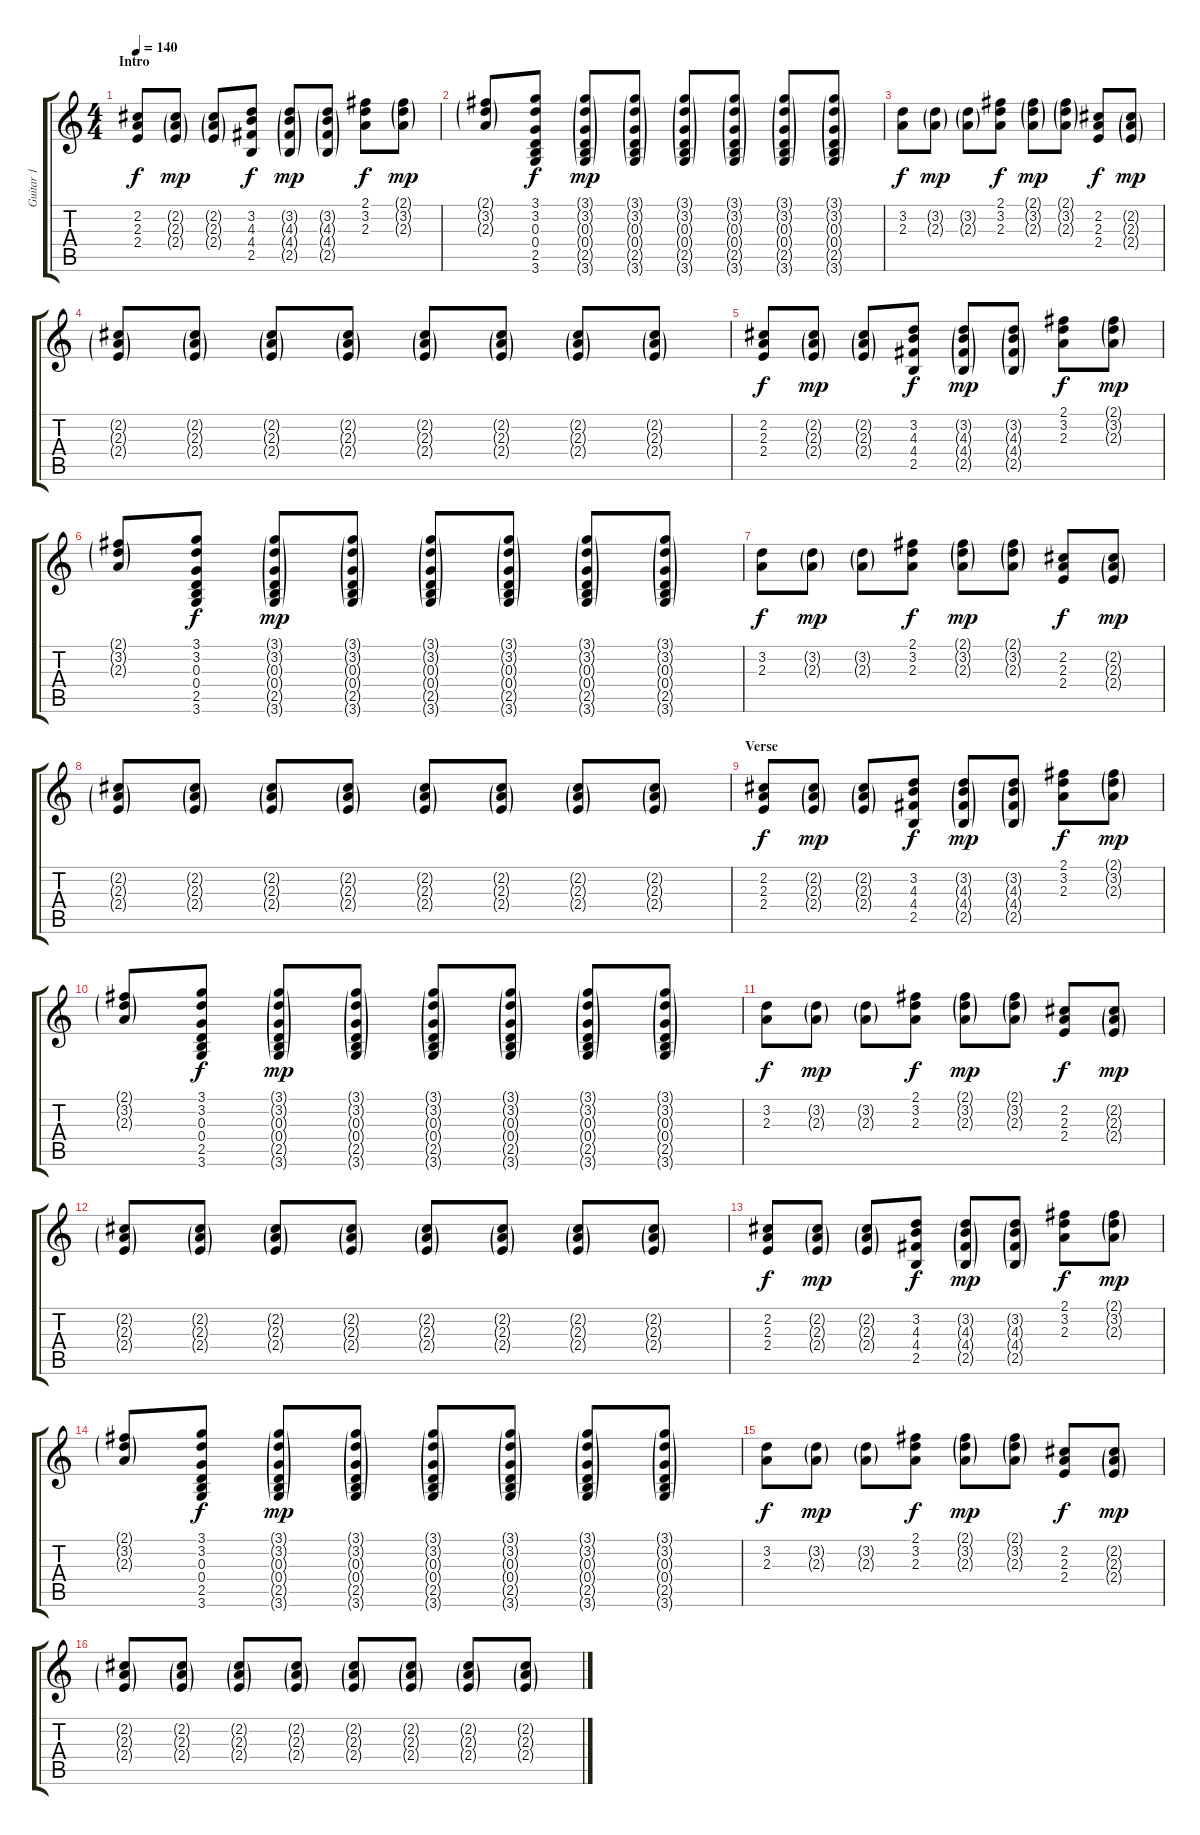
\track ("Guitar 1" "Guitar 1") {instrument electricguitarclean}
\staff {score tabs}
\tuning (E4 B3 G3 D3 A2 E2) {hide}
\ts (4 4)
\section ("" "Intro")
\tempo 140
\clef g2
\ks c
(2.2 2.3 2.4).8{dy f instrument electricguitarclean} (2.2{g} 2.3{g} 2.4{g}).8{dy mp} (2.2{g} 2.3{g} 2.4{g}).8 (3.2 4.3 4.4 2.5).8{dy f} (3.2{g} 4.3{g} 4.4{g} 2.5{g}).8{dy mp} (3.2{g} 4.3{g} 4.4{g} 2.5{g}).8 (2.1 3.2 2.3).8{dy f} (2.1{g} 3.2{g} 2.3{g}).8{dy mp} |
(2.1{g} 3.2{g} 2.3{g}).8 (3.1 3.2 0.3 0.4 2.5 3.6).8{dy f} (3.1{g} 3.2{g} 0.3{g} 0.4{g} 2.5{g} 3.6{g}).8{dy mp} (3.1{g} 3.2{g} 0.3{g} 0.4{g} 2.5{g} 3.6{g}).8 (3.1{g} 3.2{g} 0.3{g} 0.4{g} 2.5{g} 3.6{g}).8 (3.1{g} 3.2{g} 0.3{g} 0.4{g} 2.5{g} 3.6{g}).8 (3.1{g} 3.2{g} 0.3{g} 0.4{g} 2.5{g} 3.6{g}).8 (3.1{g} 3.2{g} 0.3{g} 0.4{g} 2.5{g} 3.6{g}).8 |
(3.2 2.3).8{dy f} (3.2{g} 2.3{g}).8{dy mp} (3.2{g} 2.3{g}).8 (2.1 3.2 2.3).8{dy f} (2.1{g} 3.2{g} 2.3{g}).8{dy mp} (2.1{g} 3.2{g} 2.3{g}).8 (2.2 2.3 2.4).8{dy f} (2.2{g} 2.3{g} 2.4{g}).8{dy mp} |
(2.2{g} 2.3{g} 2.4{g}).8 (2.2{g} 2.3{g} 2.4{g}).8 (2.2{g} 2.3{g} 2.4{g}).8 (2.2{g} 2.3{g} 2.4{g}).8 (2.2{g} 2.3{g} 2.4{g}).8 (2.2{g} 2.3{g} 2.4{g}).8 (2.2{g} 2.3{g} 2.4{g}).8 (2.2{g} 2.3{g} 2.4{g}).8 |
(2.2 2.3 2.4).8{dy f} (2.2{g} 2.3{g} 2.4{g}).8{dy mp} (2.2{g} 2.3{g} 2.4{g}).8 (3.2 4.3 4.4 2.5).8{dy f} (3.2{g} 4.3{g} 4.4{g} 2.5{g}).8{dy mp} (3.2{g} 4.3{g} 4.4{g} 2.5{g}).8 (2.1 3.2 2.3).8{dy f} (2.1{g} 3.2{g} 2.3{g}).8{dy mp} |
(2.1{g} 3.2{g} 2.3{g}).8 (3.1 3.2 0.3 0.4 2.5 3.6).8{dy f} (3.1{g} 3.2{g} 0.3{g} 0.4{g} 2.5{g} 3.6{g}).8{dy mp} (3.1{g} 3.2{g} 0.3{g} 0.4{g} 2.5{g} 3.6{g}).8 (3.1{g} 3.2{g} 0.3{g} 0.4{g} 2.5{g} 3.6{g}).8 (3.1{g} 3.2{g} 0.3{g} 0.4{g} 2.5{g} 3.6{g}).8 (3.1{g} 3.2{g} 0.3{g} 0.4{g} 2.5{g} 3.6{g}).8 (3.1{g} 3.2{g} 0.3{g} 0.4{g} 2.5{g} 3.6{g}).8 |
(3.2 2.3).8{dy f} (3.2{g} 2.3{g}).8{dy mp} (3.2{g} 2.3{g}).8 (2.1 3.2 2.3).8{dy f} (2.1{g} 3.2{g} 2.3{g}).8{dy mp} (2.1{g} 3.2{g} 2.3{g}).8 (2.2 2.3 2.4).8{dy f} (2.2{g} 2.3{g} 2.4{g}).8{dy mp} |
(2.2{g} 2.3{g} 2.4{g}).8 (2.2{g} 2.3{g} 2.4{g}).8 (2.2{g} 2.3{g} 2.4{g}).8 (2.2{g} 2.3{g} 2.4{g}).8 (2.2{g} 2.3{g} 2.4{g}).8 (2.2{g} 2.3{g} 2.4{g}).8 (2.2{g} 2.3{g} 2.4{g}).8 (2.2{g} 2.3{g} 2.4{g}).8 |
\section ("" "Verse")
(2.2 2.3 2.4).8{dy f} (2.2{g} 2.3{g} 2.4{g}).8{dy mp} (2.2{g} 2.3{g} 2.4{g}).8 (3.2 4.3 4.4 2.5).8{dy f} (3.2{g} 4.3{g} 4.4{g} 2.5{g}).8{dy mp} (3.2{g} 4.3{g} 4.4{g} 2.5{g}).8 (2.1 3.2 2.3).8{dy f} (2.1{g} 3.2{g} 2.3{g}).8{dy mp} |
(2.1{g} 3.2{g} 2.3{g}).8 (3.1 3.2 0.3 0.4 2.5 3.6).8{dy f} (3.1{g} 3.2{g} 0.3{g} 0.4{g} 2.5{g} 3.6{g}).8{dy mp} (3.1{g} 3.2{g} 0.3{g} 0.4{g} 2.5{g} 3.6{g}).8 (3.1{g} 3.2{g} 0.3{g} 0.4{g} 2.5{g} 3.6{g}).8 (3.1{g} 3.2{g} 0.3{g} 0.4{g} 2.5{g} 3.6{g}).8 (3.1{g} 3.2{g} 0.3{g} 0.4{g} 2.5{g} 3.6{g}).8 (3.1{g} 3.2{g} 0.3{g} 0.4{g} 2.5{g} 3.6{g}).8 |
(3.2 2.3).8{dy f} (3.2{g} 2.3{g}).8{dy mp} (3.2{g} 2.3{g}).8 (2.1 3.2 2.3).8{dy f} (2.1{g} 3.2{g} 2.3{g}).8{dy mp} (2.1{g} 3.2{g} 2.3{g}).8 (2.2 2.3 2.4).8{dy f} (2.2{g} 2.3{g} 2.4{g}).8{dy mp} |
(2.2{g} 2.3{g} 2.4{g}).8 (2.2{g} 2.3{g} 2.4{g}).8 (2.2{g} 2.3{g} 2.4{g}).8 (2.2{g} 2.3{g} 2.4{g}).8 (2.2{g} 2.3{g} 2.4{g}).8 (2.2{g} 2.3{g} 2.4{g}).8 (2.2{g} 2.3{g} 2.4{g}).8 (2.2{g} 2.3{g} 2.4{g}).8 |
(2.2 2.3 2.4).8{dy f} (2.2{g} 2.3{g} 2.4{g}).8{dy mp} (2.2{g} 2.3{g} 2.4{g}).8 (3.2 4.3 4.4 2.5).8{dy f} (3.2{g} 4.3{g} 4.4{g} 2.5{g}).8{dy mp} (3.2{g} 4.3{g} 4.4{g} 2.5{g}).8 (2.1 3.2 2.3).8{dy f} (2.1{g} 3.2{g} 2.3{g}).8{dy mp} |
(2.1{g} 3.2{g} 2.3{g}).8 (3.1 3.2 0.3 0.4 2.5 3.6).8{dy f} (3.1{g} 3.2{g} 0.3{g} 0.4{g} 2.5{g} 3.6{g}).8{dy mp} (3.1{g} 3.2{g} 0.3{g} 0.4{g} 2.5{g} 3.6{g}).8 (3.1{g} 3.2{g} 0.3{g} 0.4{g} 2.5{g} 3.6{g}).8 (3.1{g} 3.2{g} 0.3{g} 0.4{g} 2.5{g} 3.6{g}).8 (3.1{g} 3.2{g} 0.3{g} 0.4{g} 2.5{g} 3.6{g}).8 (3.1{g} 3.2{g} 0.3{g} 0.4{g} 2.5{g} 3.6{g}).8 |
(3.2 2.3).8{dy f} (3.2{g} 2.3{g}).8{dy mp} (3.2{g} 2.3{g}).8 (2.1 3.2 2.3).8{dy f} (2.1{g} 3.2{g} 2.3{g}).8{dy mp} (2.1{g} 3.2{g} 2.3{g}).8 (2.2 2.3 2.4).8{dy f} (2.2{g} 2.3{g} 2.4{g}).8{dy mp} |
(2.2{g} 2.3{g} 2.4{g}).8 (2.2{g} 2.3{g} 2.4{g}).8 (2.2{g} 2.3{g} 2.4{g}).8 (2.2{g} 2.3{g} 2.4{g}).8 (2.2{g} 2.3{g} 2.4{g}).8 (2.2{g} 2.3{g} 2.4{g}).8 (2.2{g} 2.3{g} 2.4{g}).8 (2.2{g} 2.3{g} 2.4{g}).8
